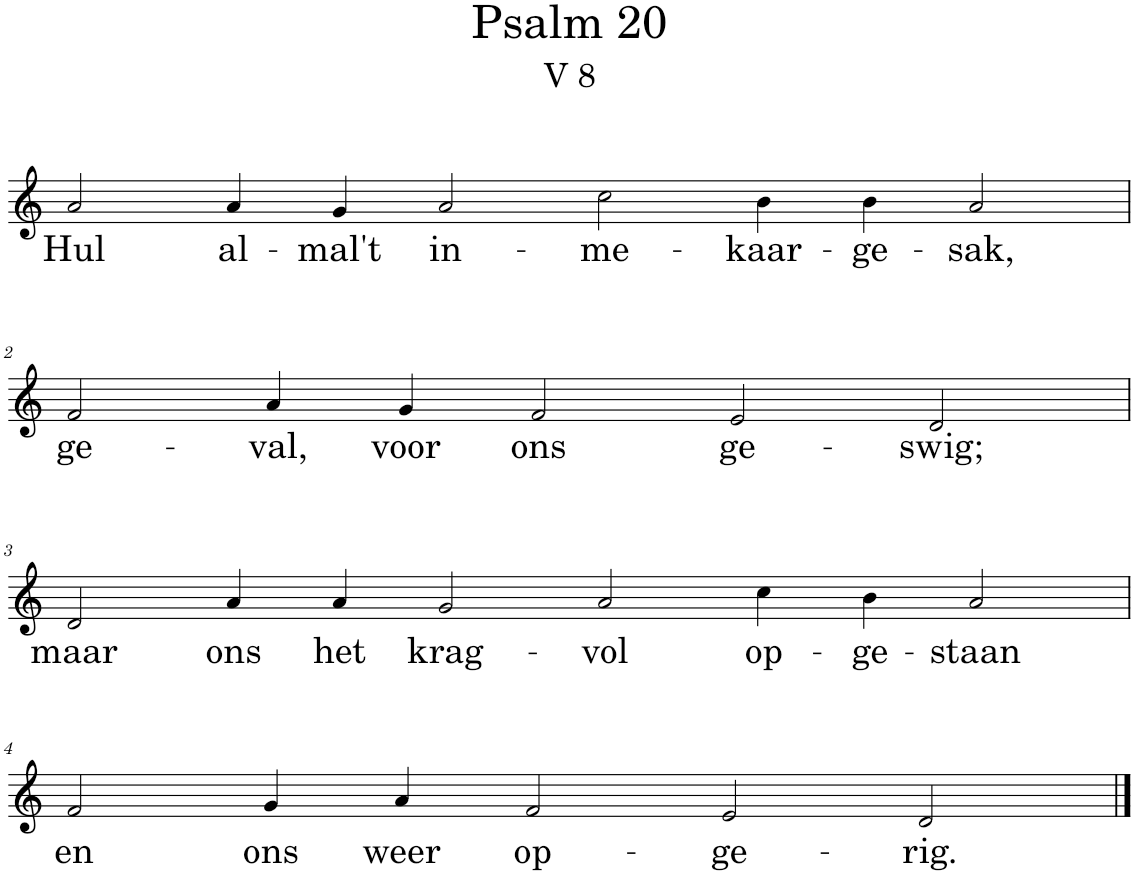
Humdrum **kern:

**kern	**text
*part1	*part1
*staff1	*staff1
*I"Pipe Organ	*
*I'Org.	*
*clefG2	*
*k[]	*
*M20/4	*
=1	=1
!	!LO:LY:b
2a/	Hul
!	!LO:LY:b
4a/	al-
!	!LO:LY:b
4g/	-mal't
!	!LO:LY:b
2a/	in-
!	!LO:LY:b
2cc\	-me-
!	!LO:LY:b
4b\	-kaar-
!	!LO:LY:b
4b\	-ge-
!	!LO:LY:b
2a/	-sak,
!!LO:LB:g=z
=2	=2
*M20/4	*
!	!LO:LY:b
2f/	ge-
!	!LO:LY:b
4a/	-val,
!	!LO:LY:b
4g/	voor
!	!LO:LY:b
2f/	ons
!	!LO:LY:b
2e/	ge-
!	!LO:LY:b
2d/	-swig;
!!LO:LB:g=z
=3	=3
*M20/4	*
!	!LO:LY:b
2d/	maar
!	!LO:LY:b
4a/	ons
!	!LO:LY:b
4a/	het
!	!LO:LY:b
2g/	krag-
!	!LO:LY:b
2a/	-vol
!	!LO:LY:b
4cc\	op-
!	!LO:LY:b
4b\	-ge-
!	!LO:LY:b
2a/	-staan
!!LO:LB:g=z
=4	=4
*M20/4	*
!	!LO:LY:b
2f/	en
!	!LO:LY:b
4g/	ons
!	!LO:LY:b
4a/	weer
!	!LO:LY:b
2f/	op-
!	!LO:LY:b
2e/	-ge-
!	!LO:LY:b
2d/	-rig.
==	==
*-	*-
